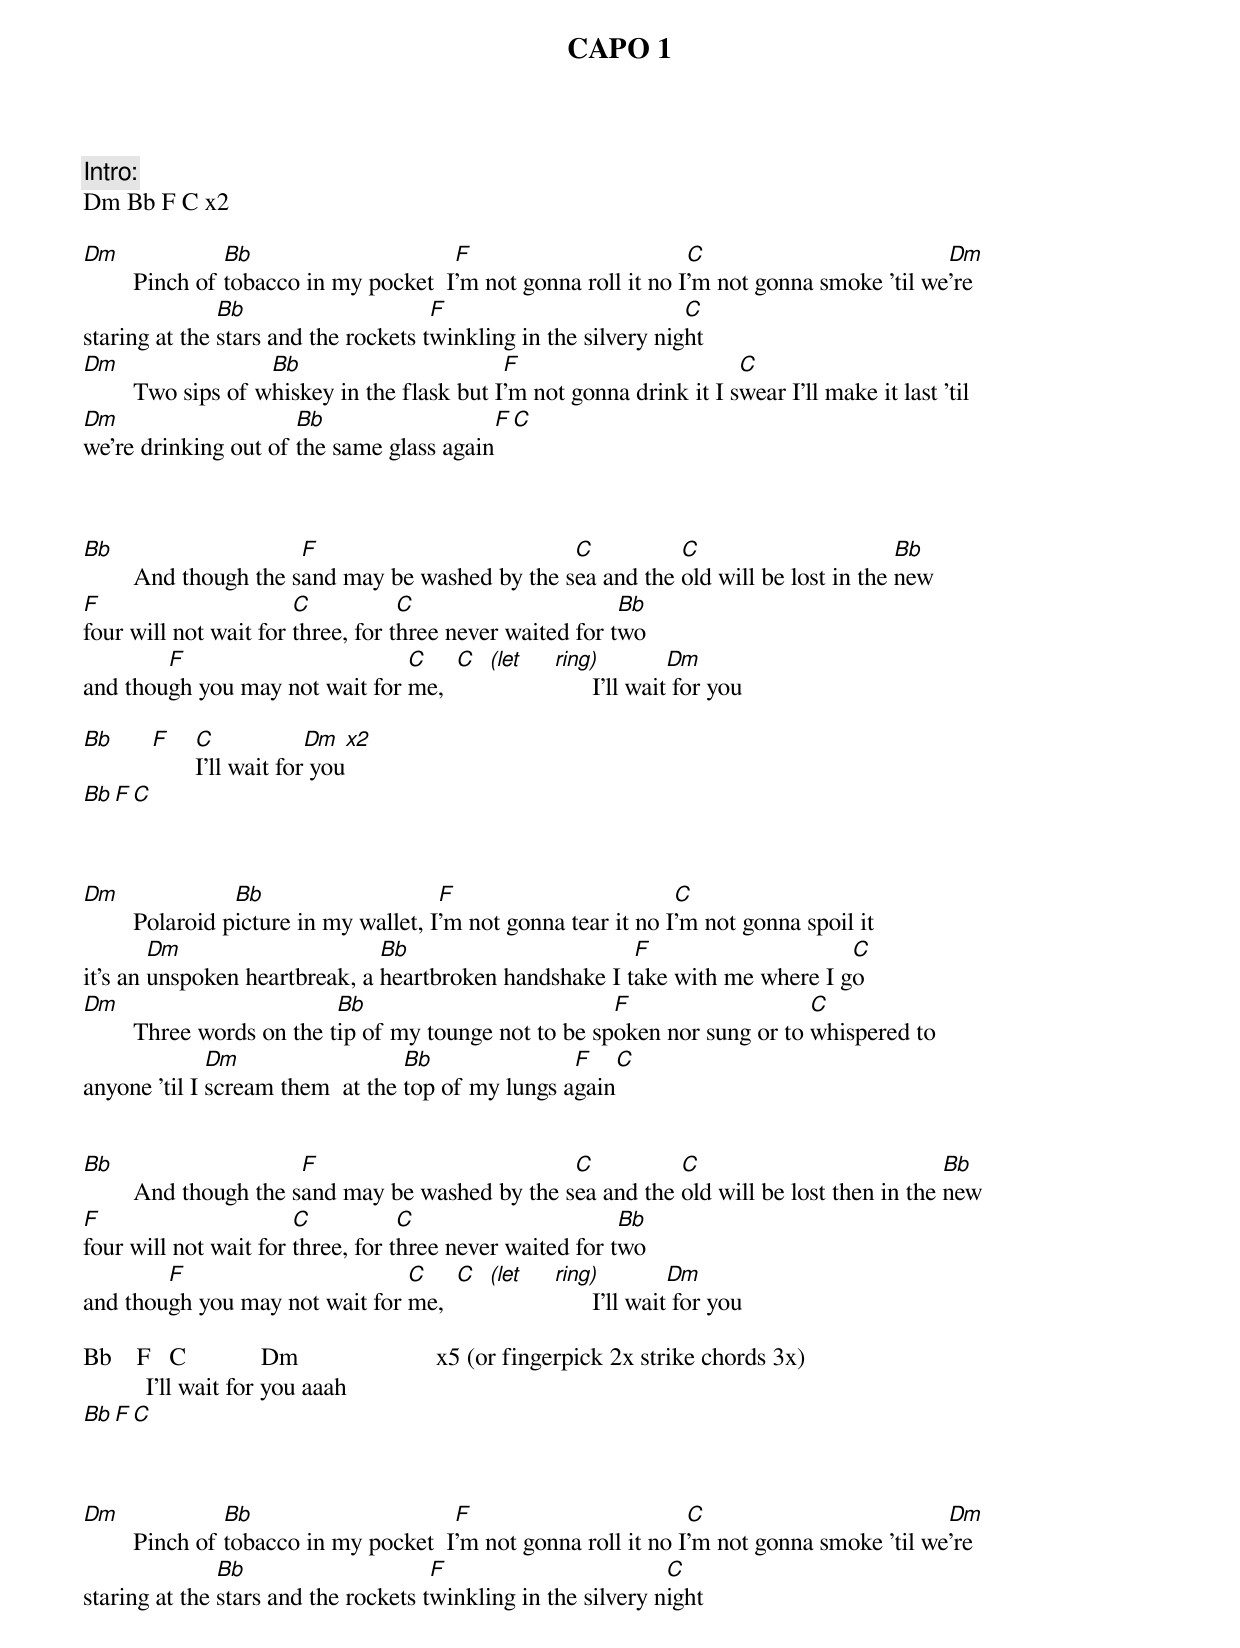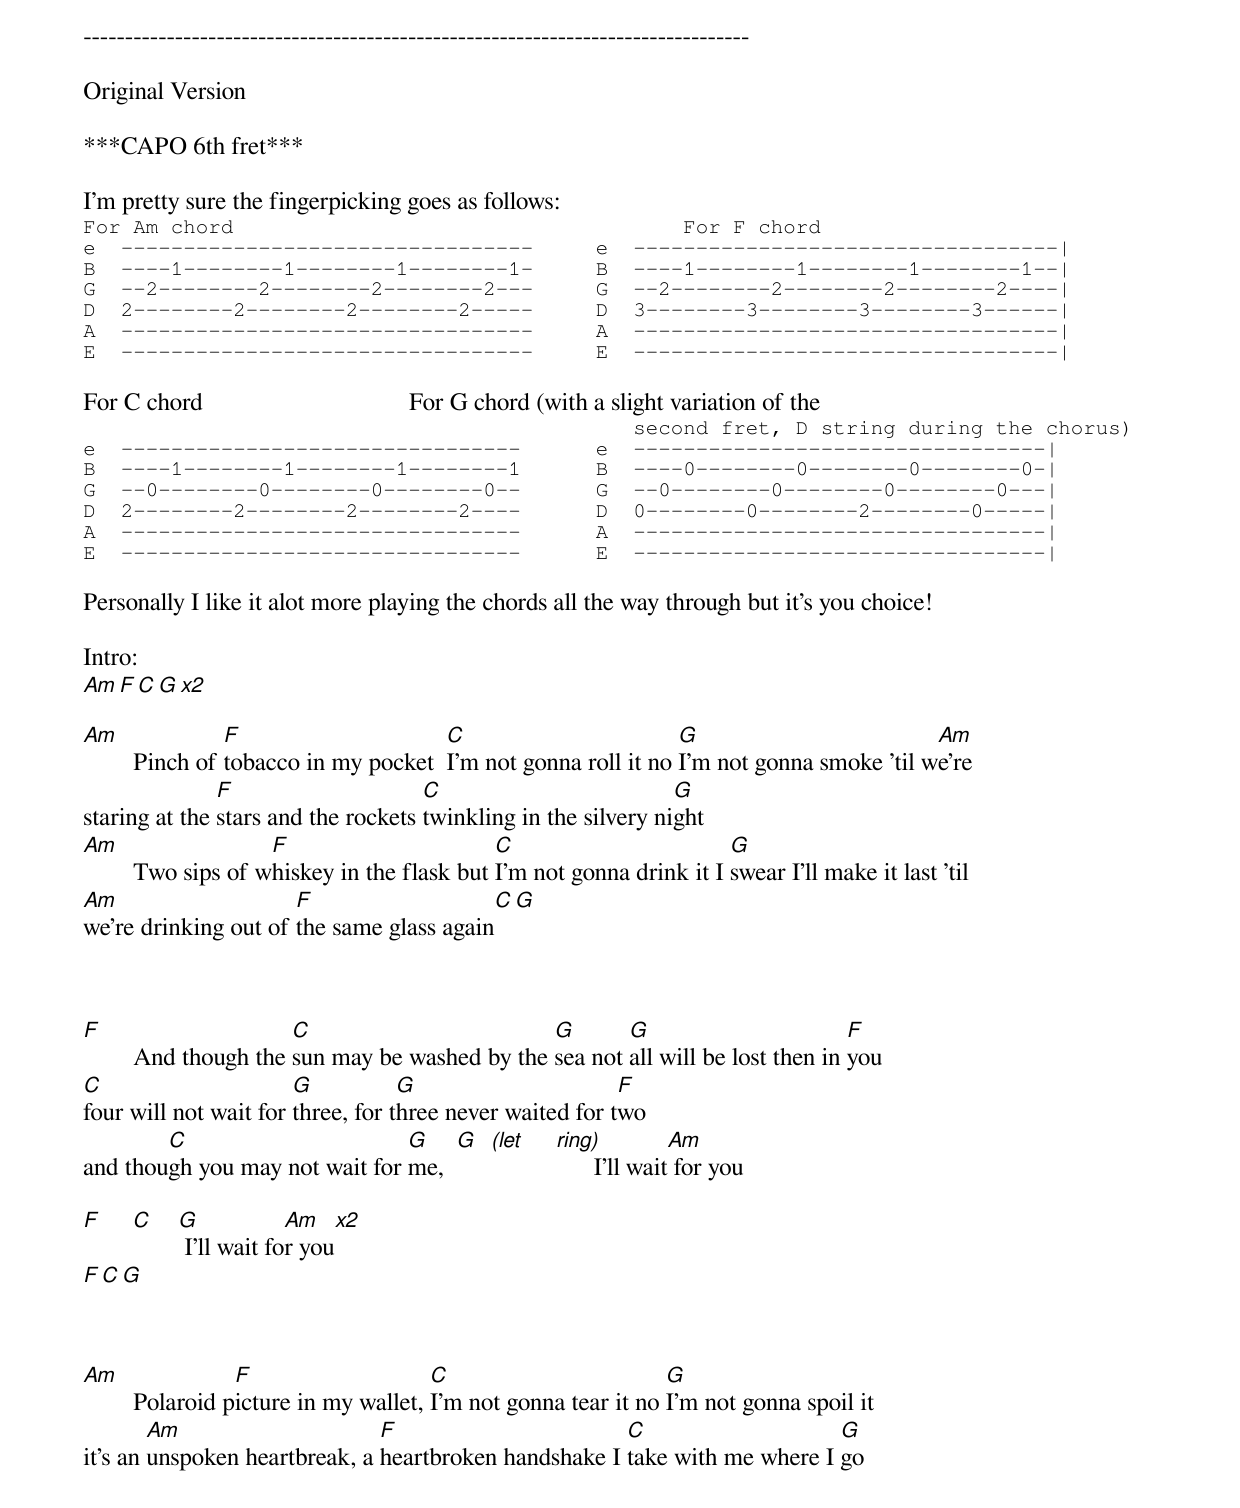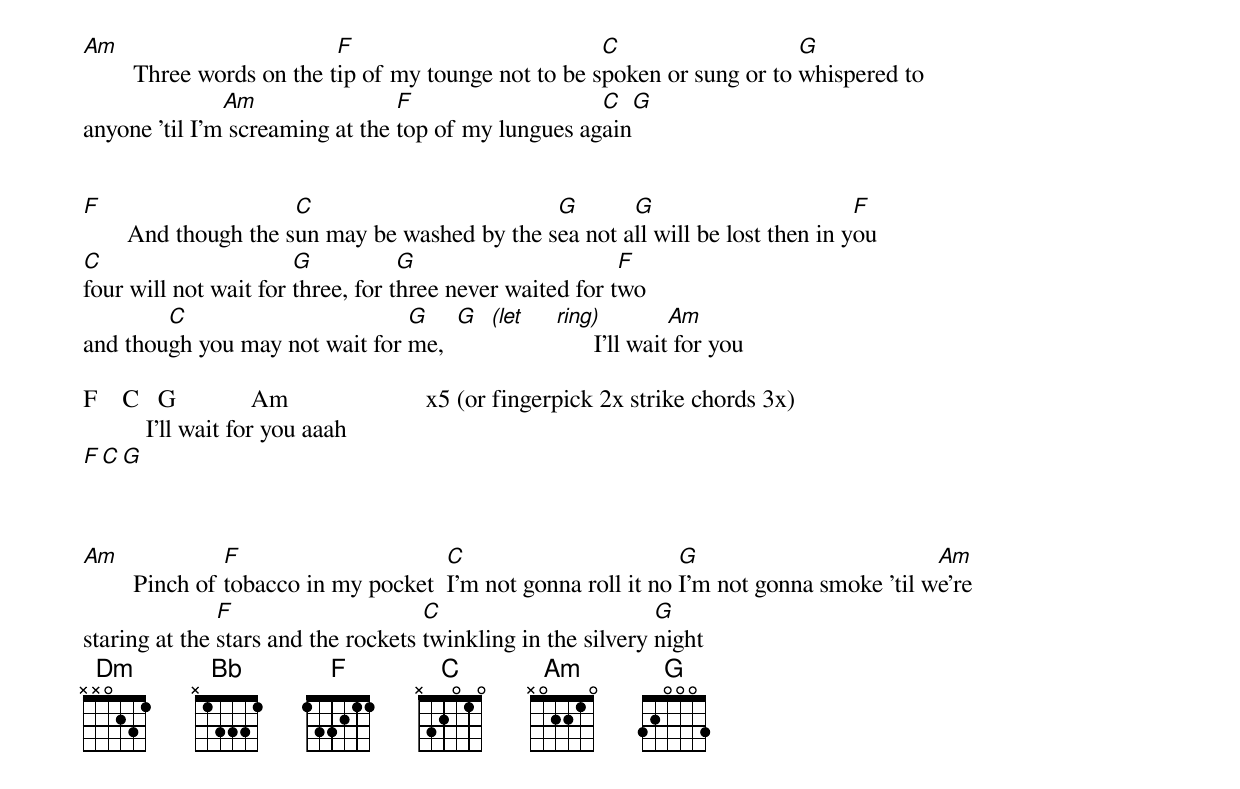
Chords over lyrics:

CAPO 1

Intro:
Dm Bb F C x2

Dm               Bb                     F                        C                         Dm
        Pinch of tobacco in my pocket  I'm not gonna roll it no I'm not gonna smoke 'til we're
               Bb                     F                          C
staring at the stars and the rockets twinkling in the silvery night
Dm                   Bb                       F                        C
        Two sips of whiskey in the flask but I'm not gonna drink it I swear I'll make it last 'til
Dm                    Bb                   F                C
we're drinking out of the same glass again



Bb                      F                         C          C                       Bb
        And though the sand may be washed by the sea and the old will be lost in the new
F                      C           C                      Bb
four will not wait for three, for three never waited for two
        F                       C    C (let ring)          Dm
and though you may not wait for me,               I'll wait for you

Bb    F   C            Dm                      x2
          I'll wait for you
Bb F C



Dm                Bb                    F                        C
        Polaroid picture in my wallet, I'm not gonna tear it no I'm not gonna spoil it
        Dm                     Bb                       F                    C
it's an unspoken heartbreak, a heartbroken handshake I take with me where I go
Dm                          Bb                          F                   C
        Three words on the tip of my tounge not to be spoken nor sung or to whispered to
              Dm                  Bb               F       C
anyone 'til I scream them  at the top of my lungs again


Bb                      F                         C          C                            Bb
        And though the sand may be washed by the sea and the old will be lost then in the new
F                      C           C                      Bb
four will not wait for three, for three never waited for two
        F                       C    C (let ring)          Dm
and though you may not wait for me,               I'll wait for you

Bb    F   C            Dm                      x5 (or fingerpick 2x strike chords 3x)
          I'll wait for you aaah
Bb F C



Dm               Bb                     F                        C                         Dm
        Pinch of tobacco in my pocket  I'm not gonna roll it no I'm not gonna smoke 'til we're
               Bb                     F                        C
staring at the stars and the rockets twinkling in the silvery night

--------------------------------------------------------------------------------

Original Version

***CAPO 6th fret***

I'm pretty sure the fingerpicking goes as follows:
For Am chord                                    For F chord
e  ---------------------------------     e  ----------------------------------|
B  ----1--------1--------1--------1-     B  ----1--------1--------1--------1--|
G  --2--------2--------2--------2---     G  --2--------2--------2--------2----|
D  2--------2--------2--------2-----     D  3--------3--------3--------3------|
A  ---------------------------------     A  ----------------------------------|
E  ---------------------------------     E  ----------------------------------|

For C chord                                 For G chord (with a slight variation of the
                                            second fret, D string during the chorus)
e  --------------------------------      e  ---------------------------------|
B  ----1--------1--------1--------1      B  ----0--------0--------0--------0-|
G  --0--------0--------0--------0--      G  --0--------0--------0--------0---|
D  2--------2--------2--------2----      D  0--------0--------2--------0-----|
A  --------------------------------      A  ---------------------------------|
E  --------------------------------      E  ---------------------------------|

Personally I like it alot more playing the chords all the way through but it's you choice!

Intro:
Am F C G x2

Am               F                     C                        G                         Am
        Pinch of tobacco in my pocket  I'm not gonna roll it no I'm not gonna smoke 'til we're
               F                     C                          G
staring at the stars and the rockets twinkling in the silvery night
Am                   F                       C                        G
        Two sips of whiskey in the flask but I'm not gonna drink it I swear I'll make it last 'til
Am                    F                   C                G
we're drinking out of the same glass again



F                      C                        G       G                        F
        And though the sun may be washed by the sea not all will be lost then in you
C                      G           G                      F
four will not wait for three, for three never waited for two
        C                       G    G (let ring)          Am
and though you may not wait for me,               I'll wait for you

F    C   G            Am                      x2
          I'll wait for you
F C G



Am                F                    C                        G
        Polaroid picture in my wallet, I'm not gonna tear it no I'm not gonna spoil it
        Am                     F                       C                    G
it's an unspoken heartbreak, a heartbroken handshake I take with me where I go
Am                          F                          C                   G
        Three words on the tip of my tounge not to be spoken or sung or to whispered to
               Am                F                   C       G
anyone 'til I'm screaming at the top of my lungues again


F                      C                        G       G                        F
       And though the sun may be washed by the sea not all will be lost then in you
C                      G           G                      F
four will not wait for three, for three never waited for two
        C                       G    G (let ring)          Am
and though you may not wait for me,               I'll wait for you

F    C   G            Am                      x5 (or fingerpick 2x strike chords 3x)
          I'll wait for you aaah
F C G



Am               F                     C                        G                         Am
        Pinch of tobacco in my pocket  I'm not gonna roll it no I'm not gonna smoke 'til we're
               F                     C                        G
staring at the stars and the rockets twinkling in the silvery night
